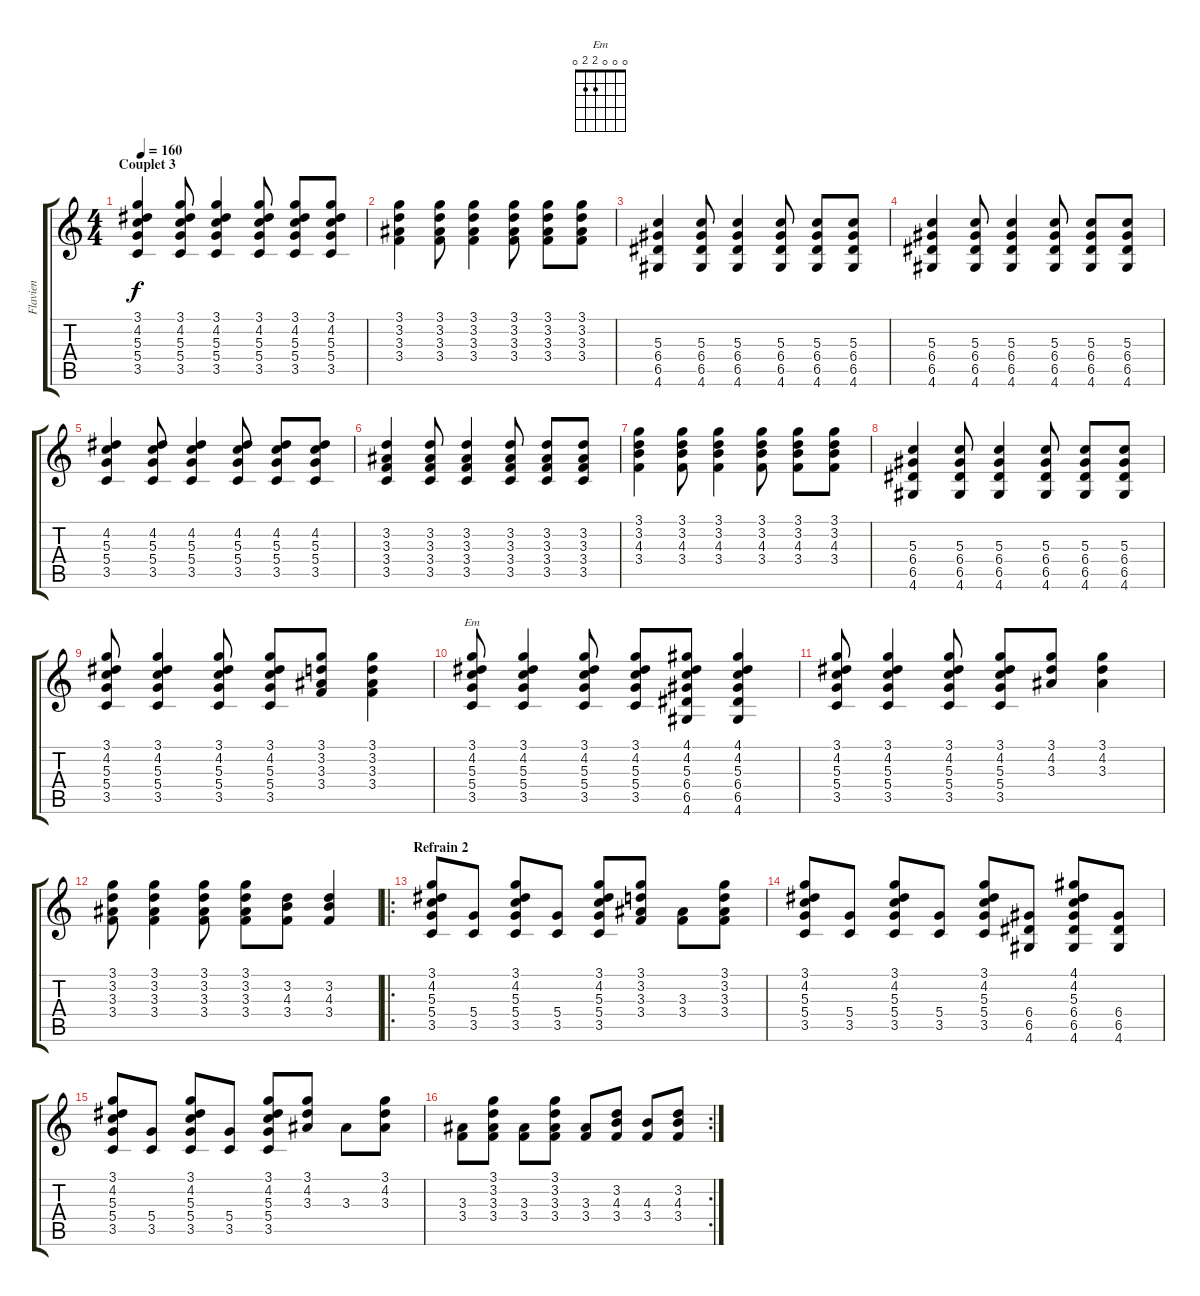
\track ("Flavien" "Flavien") {instrument overdrivenguitar}
\staff {score tabs}
\tuning (E4 B3 G3 D3 A2 E2) {hide}
\chord ("Em" 0 0 0 2 2 0)
\ts (4 4)
\section ("" "Couplet 3")
\tempo 160
\clef g2
\ks c
(3.1 4.2 5.3 5.4 3.5).4{dy f} (3.1 4.2 5.3 5.4 3.5).8 (3.1 4.2 5.3 5.4 3.5).4 (3.1 4.2 5.3 5.4 3.5).8 (3.1 4.2 5.3 5.4 3.5).8 (3.1 4.2 5.3 5.4 3.5).8 |
(3.1 3.2 3.3 3.4).4 (3.1 3.2 3.3 3.4).8 (3.1 3.2 3.3 3.4).4 (3.1 3.2 3.3 3.4).8 (3.1 3.2 3.3 3.4).8 (3.1 3.2 3.3 3.4).8 |
(5.3 6.4 6.5 4.6).4 (5.3 6.4 6.5 4.6).8 (5.3 6.4 6.5 4.6).4 (5.3 6.4 6.5 4.6).8 (5.3 6.4 6.5 4.6).8 (5.3 6.4 6.5 4.6).8 |
(5.3 6.4 6.5 4.6).4 (5.3 6.4 6.5 4.6).8 (5.3 6.4 6.5 4.6).4 (5.3 6.4 6.5 4.6).8 (5.3 6.4 6.5 4.6).8 (5.3 6.4 6.5 4.6).8 |
(4.2 5.3 5.4 3.5).4 (4.2 5.3 5.4 3.5).8 (4.2 5.3 5.4 3.5).4 (4.2 5.3 5.4 3.5).8 (4.2 5.3 5.4 3.5).8 (4.2 5.3 5.4 3.5).8 |
(3.2 3.3 3.4 3.5).4 (3.2 3.3 3.4 3.5).8 (3.2 3.3 3.4 3.5).4 (3.2 3.3 3.4 3.5).8 (3.2 3.3 3.4 3.5).8 (3.2 3.3 3.4 3.5).8 |
(3.1 3.2 4.3 3.4).4 (3.1 3.2 4.3 3.4).8 (3.1 3.2 4.3 3.4).4 (3.1 3.2 4.3 3.4).8 (3.1 3.2 4.3 3.4).8 (3.1 3.2 4.3 3.4).8 |
(5.3 6.4 6.5 4.6).4 (5.3 6.4 6.5 4.6).8 (5.3 6.4 6.5 4.6).4 (5.3 6.4 6.5 4.6).8 (5.3 6.4 6.5 4.6).8 (5.3 6.4 6.5 4.6).8 |
(3.1 4.2 5.3 5.4 3.5).8 (3.1 4.2 5.3 5.4 3.5).4 (3.1 4.2 5.3 5.4 3.5).8 (3.1 4.2 5.3 5.4 3.5).8 (3.1 3.2 3.3 3.4).8 (3.1 3.2 3.3 3.4).4 |
(3.1 4.2 5.3 5.4 3.5).8{ch "Em"} (3.1 4.2 5.3 5.4 3.5).4 (3.1 4.2 5.3 5.4 3.5).8 (3.1 4.2 5.3 5.4 3.5).8 (4.1 4.2 5.3 6.4 6.5 4.6).8 (4.1 4.2 5.3 6.4 6.5 4.6).4 |
(3.1 4.2 5.3 5.4 3.5).8 (3.1 4.2 5.3 5.4 3.5).4 (3.1 4.2 5.3 5.4 3.5).8 (3.1 4.2 5.3 5.4 3.5).8 (3.1 4.2 3.3).8 (3.1 4.2 3.3).4 |
(3.1 3.2 3.3 3.4).8 (3.1 3.2 3.3 3.4).4 (3.1 3.2 3.3 3.4).8 (3.1 3.2 3.3 3.4).8 (3.2 4.3 3.4).8 (3.2 4.3 3.4).4 |
\ro
\section ("" "Refrain 2")
(3.1 4.2 5.3 5.4 3.5).8 (5.4 3.5).8 (3.1 4.2 5.3 5.4 3.5).8 (5.4 3.5).8 (3.1 4.2 5.3 5.4 3.5).8 (3.1 3.2 3.3 3.4).8 (3.3 3.4).8 (3.1 3.2 3.3 3.4).8 |
(3.1 4.2 5.3 5.4 3.5).8 (5.4 3.5).8 (3.1 4.2 5.3 5.4 3.5).8 (5.4 3.5).8 (3.1 4.2 5.3 5.4 3.5).8 (6.4 6.5 4.6).8 (4.1 4.2 5.3 6.4 6.5 4.6).8 (6.4 6.5 4.6).8 |
(3.1 4.2 5.3 5.4 3.5).8 (5.4 3.5).8 (3.1 4.2 5.3 5.4 3.5).8 (5.4 3.5).8 (3.1 4.2 5.3 5.4 3.5).8 (3.1 4.2 3.3).8 3.3.8 (3.1 4.2 3.3).8 |
\rc 2
(3.3 3.4).8 (3.1 3.2 3.3 3.4).8 (3.3 3.4).8 (3.1 3.2 3.3 3.4).8 (3.3 3.4).8 (3.2 4.3 3.4).8 (4.3 3.4).8 (3.2 4.3 3.4).8
